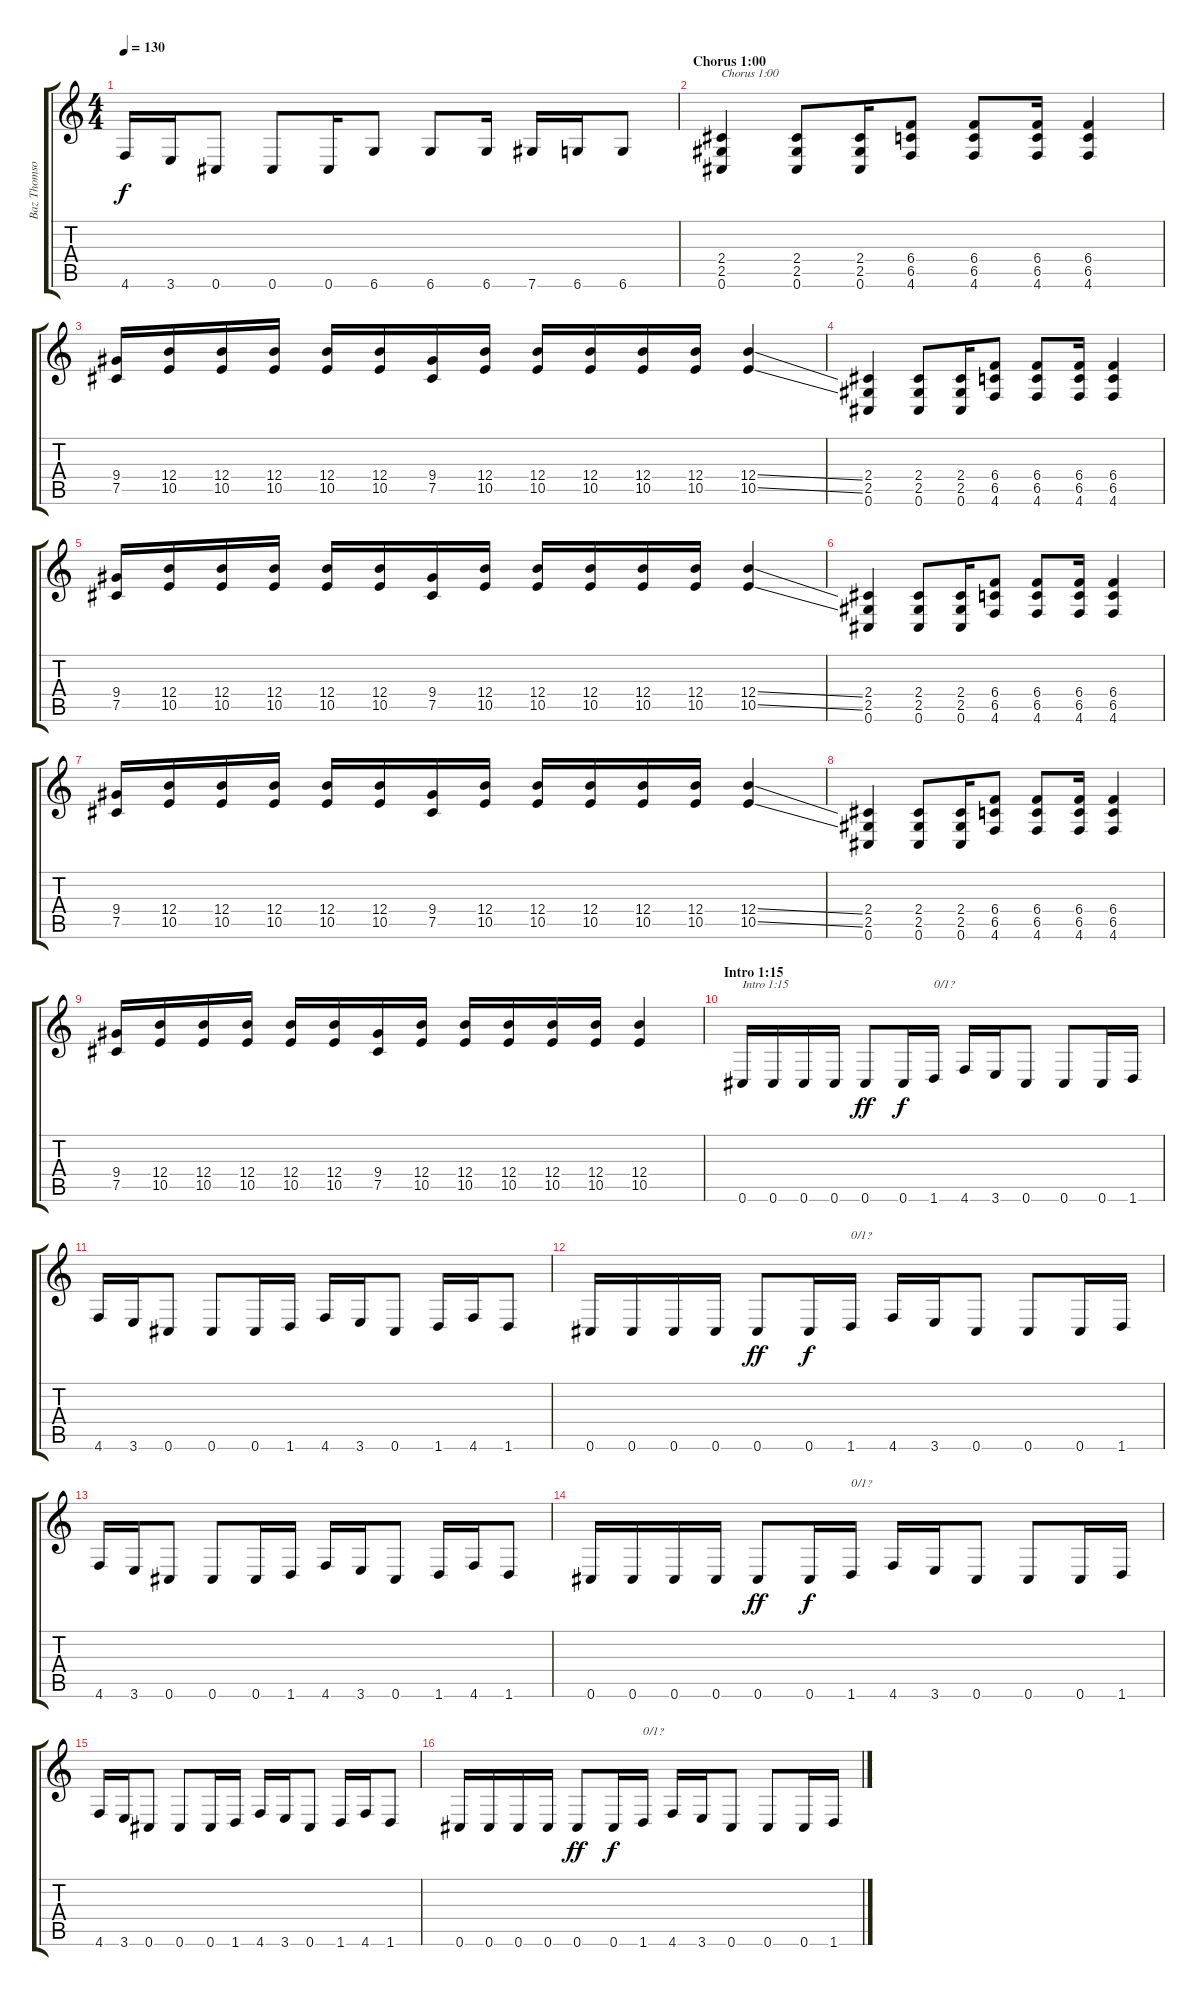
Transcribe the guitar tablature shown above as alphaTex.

\track ("Baz Thomson (Lead Guitar)" "Baz Thomso") {instrument distortionguitar}
\staff {score tabs}
\tuning (Db4 Ab3 E3 B2 Gb2 Db2) {hide}
\ts (4 4)
\tempo 130
\clef g2
\ks c
4.6.16{dy f} 3.6.16 0.6.8 0.6.8 0.6.16 6.6.8 6.6.8 6.6.16 7.6.16 6.6.16 6.6.8 |
\section ("" "Chorus 1:00")
(2.4 2.5 0.6).4{txt "Chorus 1:00"} (2.4 2.5 0.6).8 (2.4 2.5 0.6).16 (6.4 6.5 4.6).8 (6.4 6.5 4.6).8 (6.4 6.5 4.6).16 (6.4 6.5 4.6).4 |
(9.4 7.5).16 (12.4 10.5).16 (12.4 10.5).16 (12.4 10.5).16 (12.4 10.5).16 (12.4 10.5).16 (9.4 7.5).16 (12.4 10.5).16 (12.4 10.5).16 (12.4 10.5).16 (12.4 10.5).16 (12.4 10.5).16 (12.4{ss} 10.5{ss}).4 |
(2.4 2.5 0.6).4 (2.4 2.5 0.6).8 (2.4 2.5 0.6).16 (6.4 6.5 4.6).8 (6.4 6.5 4.6).8 (6.4 6.5 4.6).16 (6.4 6.5 4.6).4 |
(9.4 7.5).16 (12.4 10.5).16 (12.4 10.5).16 (12.4 10.5).16 (12.4 10.5).16 (12.4 10.5).16 (9.4 7.5).16 (12.4 10.5).16 (12.4 10.5).16 (12.4 10.5).16 (12.4 10.5).16 (12.4 10.5).16 (12.4{ss} 10.5{ss}).4 |
(2.4 2.5 0.6).4 (2.4 2.5 0.6).8 (2.4 2.5 0.6).16 (6.4 6.5 4.6).8 (6.4 6.5 4.6).8 (6.4 6.5 4.6).16 (6.4 6.5 4.6).4 |
(9.4 7.5).16 (12.4 10.5).16 (12.4 10.5).16 (12.4 10.5).16 (12.4 10.5).16 (12.4 10.5).16 (9.4 7.5).16 (12.4 10.5).16 (12.4 10.5).16 (12.4 10.5).16 (12.4 10.5).16 (12.4 10.5).16 (12.4{ss} 10.5{ss}).4 |
(2.4 2.5 0.6).4 (2.4 2.5 0.6).8 (2.4 2.5 0.6).16 (6.4 6.5 4.6).8 (6.4 6.5 4.6).8 (6.4 6.5 4.6).16 (6.4 6.5 4.6).4 |
(9.4 7.5).16 (12.4 10.5).16 (12.4 10.5).16 (12.4 10.5).16 (12.4 10.5).16 (12.4 10.5).16 (9.4 7.5).16 (12.4 10.5).16 (12.4 10.5).16 (12.4 10.5).16 (12.4 10.5).16 (12.4 10.5).16 (12.4 10.5).4 |
\section ("" "Intro 1:15")
0.6.16{txt "Intro 1:15"} 0.6.16 0.6.16 0.6.16 0.6.8{dy ff} 0.6.16{dy f} 1.6.16{txt "0/1?"} 4.6.16 3.6.16 0.6.8 0.6.8 0.6.16 1.6.16 |
4.6.16 3.6.16 0.6.8 0.6.8 0.6.16 1.6.16 4.6.16 3.6.16 0.6.8 1.6.16 4.6.16 1.6.8 |
0.6.16 0.6.16 0.6.16 0.6.16 0.6.8{dy ff} 0.6.16{dy f} 1.6.16{txt "0/1?"} 4.6.16 3.6.16 0.6.8 0.6.8 0.6.16 1.6.16 |
4.6.16 3.6.16 0.6.8 0.6.8 0.6.16 1.6.16 4.6.16 3.6.16 0.6.8 1.6.16 4.6.16 1.6.8 |
0.6.16 0.6.16 0.6.16 0.6.16 0.6.8{dy ff} 0.6.16{dy f} 1.6.16{txt "0/1?"} 4.6.16 3.6.16 0.6.8 0.6.8 0.6.16 1.6.16 |
4.6.16 3.6.16 0.6.8 0.6.8 0.6.16 1.6.16 4.6.16 3.6.16 0.6.8 1.6.16 4.6.16 1.6.8 |
0.6.16 0.6.16 0.6.16 0.6.16 0.6.8{dy ff} 0.6.16{dy f} 1.6.16{txt "0/1?"} 4.6.16 3.6.16 0.6.8 0.6.8 0.6.16 1.6.16
